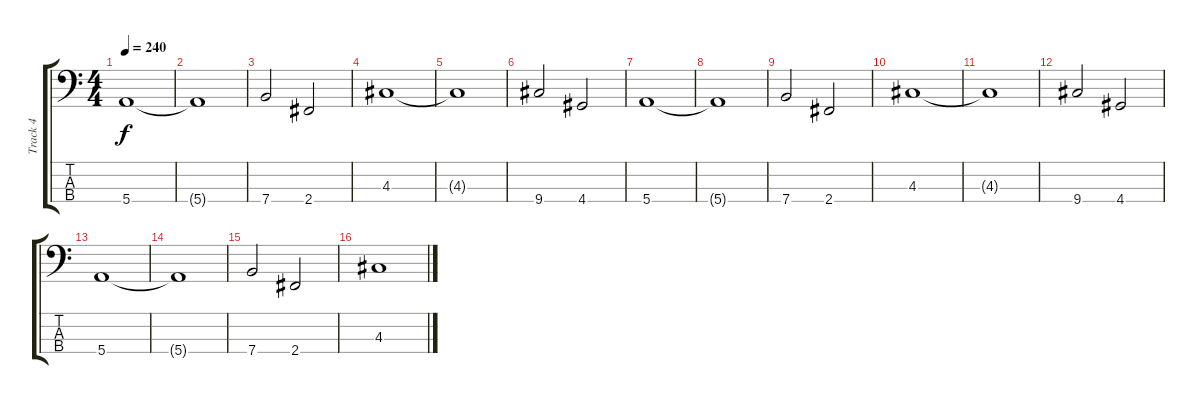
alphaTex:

\track ("Track 4" "Track 4") {instrument electricbasspick}
\staff {score tabs}
\tuning (G2 D2 A1 E1) {hide}
\ts (4 4)
\tempo 240
\clef f4
\ks c
5.4.1{dy f} |
5.4{t}.1 |
7.4.2 2.4.2 |
4.3.1 |
4.3{t}.1 |
9.4.2 4.4.2 |
5.4.1 |
5.4{t}.1 |
7.4.2 2.4.2 |
4.3.1 |
4.3{t}.1 |
9.4.2 4.4.2 |
5.4.1 |
5.4{t}.1 |
7.4.2 2.4.2 |
4.3.1
